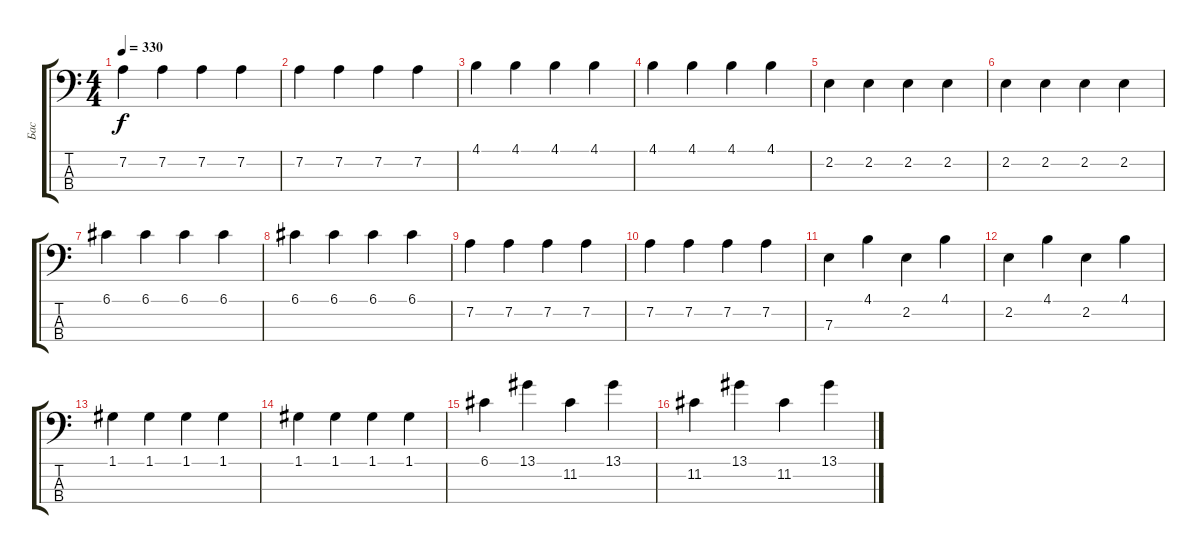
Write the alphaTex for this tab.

\track ("Бас" "Бас") {instrument electricbassfinger}
\staff {score tabs}
\tuning (G2 D2 A1 E1) {hide}
\ts (4 4)
\tempo 330
\clef f4
\ks c
7.2.4{dy f} 7.2.4 7.2.4 7.2.4 |
7.2.4 7.2.4 7.2.4 7.2.4 |
4.1.4 4.1.4 4.1.4 4.1.4 |
4.1.4 4.1.4 4.1.4 4.1.4 |
2.2.4 2.2.4 2.2.4 2.2.4 |
2.2.4 2.2.4 2.2.4 2.2.4 |
6.1.4 6.1.4 6.1.4 6.1.4 |
6.1.4 6.1.4 6.1.4 6.1.4 |
7.2.4 7.2.4 7.2.4 7.2.4 |
7.2.4 7.2.4 7.2.4 7.2.4 |
7.3.4 4.1.4 2.2.4 4.1.4 |
2.2.4 4.1.4 2.2.4 4.1.4 |
1.1.4 1.1.4 1.1.4 1.1.4 |
1.1.4 1.1.4 1.1.4 1.1.4 |
6.1.4 13.1.4 11.2.4 13.1.4 |
11.2.4 13.1.4 11.2.4 13.1.4
